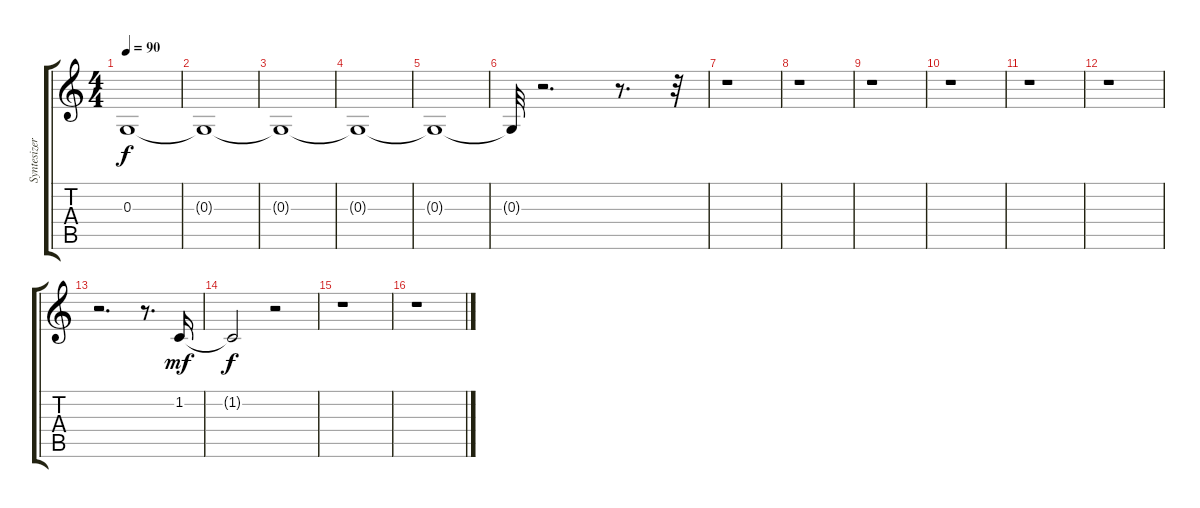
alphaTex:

\track ("Syntesizer effects" "Syntesizer") {instrument musicbox}
\staff {score tabs}
\tuning (E4 B3 G3 D3 A2 E2) {hide}
\ts (4 4)
\tempo 90
\clef g2
\ks c
0.3.1{dy f instrument musicbox} |
0.3{t}.1 |
0.3{t}.1 |
0.3{t}.1 |
0.3{t}.1 |
0.3{t}.32 r.2{d} r.8{d} r.32 |
r.1 |
r.1 |
r.1 |
r.1 |
r.1 |
r.1 |
r.2{d} r.8{d} 1.2.16{dy mf instrument guitarfretnoise} |
1.2{t}.2{dy f} r.2 |
r.1 |
r.1
